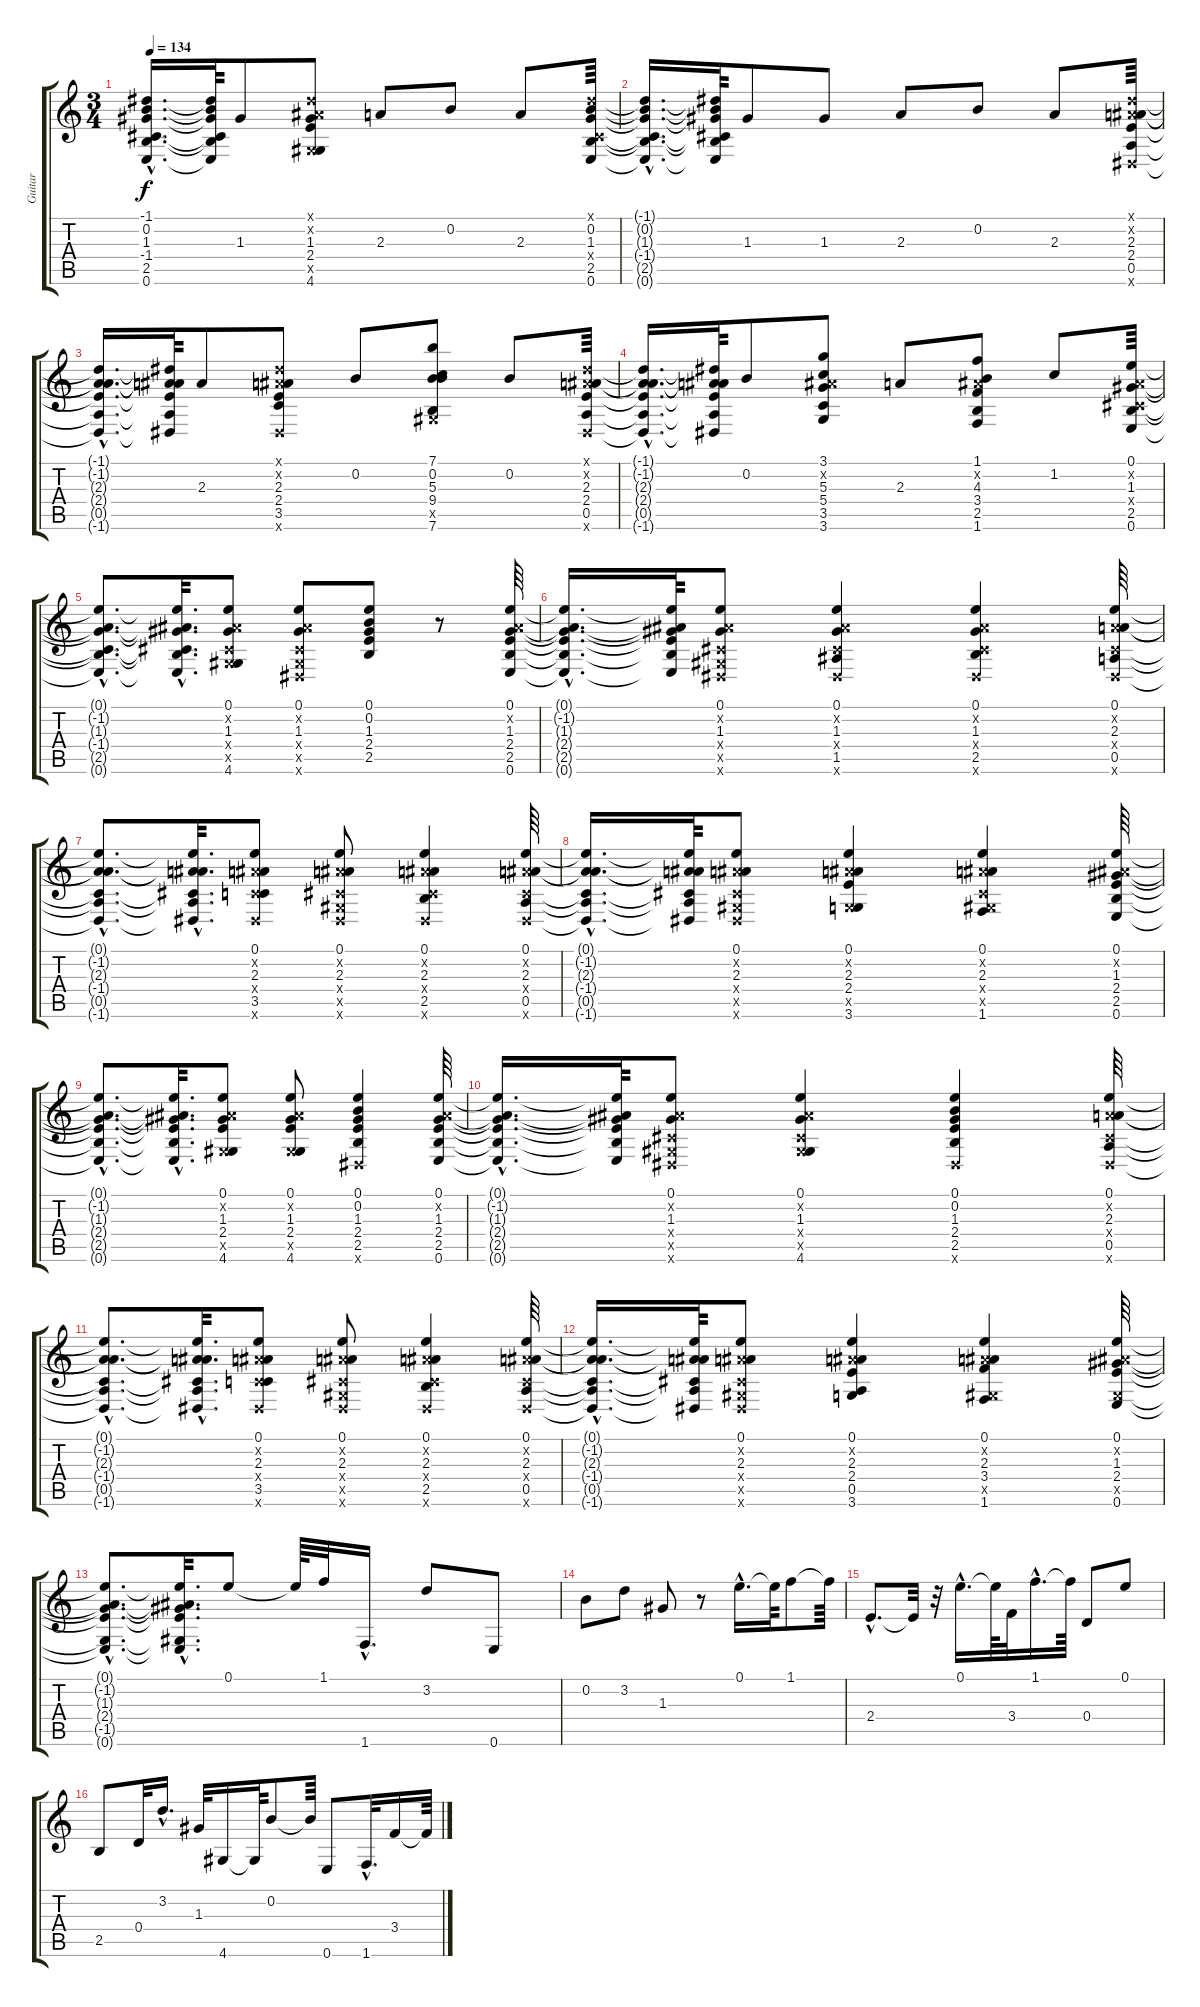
\track ("Guitar" "Guitar") {instrument acousticguitarsteel}
\staff {score tabs}
\tuning (E4 B3 G3 D3 A2 E2) {hide}
\ts (3 4)
\tempo 134
\clef g2
\ks c
(-1.1{hac t} 0.2{hac t} 1.3{hac t} -1.4{hac t} 2.5{hac t} 0.6{hac t}).16{d dy f} (-1.1{t} 0.2{t} 1.3{t} -1.4{t} 2.5{t} 0.6{t}).64 1.3.8 (-1.1{x} -1.2{x} 1.3 2.4 -1.5{x} 4.6).8 2.3.8 0.2.8 2.3.8 (-1.1{x} 0.2 1.3 -1.4{x} 2.5 0.6).64 |
(-1.1{hac t} 0.2{hac t} 1.3{hac t} -1.4{hac t} 2.5{hac t} 0.6{hac t}).16{d} (-1.1{t} 0.2{t} 1.3{t} -1.4{t} 2.5{t} 0.6{t}).64 1.3.8 1.3.8 2.3.8 0.2.8 2.3.8 (-1.1{x} -1.2{x} 2.3 2.4 0.5 -1.6{x}).64 |
(-1.1{hac t} -1.2{hac t} 2.3{hac t} 2.4{hac t} 0.5{hac t} -1.6{hac t}).16{d} (-1.1{t} -1.2{t} 2.3{t} 2.4{t} 0.5{t} -1.6{t}).64 2.3.8 (-1.1{x} -1.2{x} 2.3 2.4 3.5 -1.6{x}).8 0.2.8 (7.1 0.2 5.3 9.4 -1.5{x} 7.6).8 0.2.8 (-1.1{x} -1.2{x} 2.3 2.4 0.5 -1.6{x}).64 |
(-1.1{hac t} -1.2{hac t} 2.3{hac t} 2.4{hac t} 0.5{hac t} -1.6{hac t}).16{d} (-1.1{t} -1.2{t} 2.3{t} 2.4{t} 0.5{t} -1.6{t}).64 0.2.8 (3.1 -1.2{x} 5.3 5.4 3.5 3.6).8 2.3.8 (1.1 -1.2{x} 4.3 3.4 2.5 1.6).8 1.2.8 (0.1 -1.2{x} 1.3 -1.4{x} 2.5 0.6).64 |
(0.1{hac t} -1.2{hac t} 1.3{hac t} -1.4{hac t} 2.5{hac t} 0.6{hac t}).8{d} (0.1{hac t} -1.2{hac t} 1.3{hac t} -1.4{hac t} 2.5{hac t} 0.6{hac t}).32{d} (0.1 -1.2{x} 1.3 -1.4{x} -1.5{x} 4.6).8 (0.1 -1.2{x} 1.3 -1.4{x} -1.5{x} -1.6{x}).8 (0.1 0.2 1.3 2.4 2.5).8 r.8 (0.1 -1.2{x} 1.3 2.4 2.5 0.6).64 |
(0.1{hac t} -1.2{hac t} 1.3{hac t} 2.4{hac t} 2.5{hac t} 0.6{hac t}).16{d} (0.1{t} -1.2{t} 1.3{t} 2.4{t} 2.5{t} 0.6{t}).64 (0.1 -1.2{x} 1.3 -1.4{x} -1.5{x} -1.6{x}).8 (0.1 -1.2{x} 1.3 -1.4{x} 1.5 -1.6{x}).4 (0.1 -1.2{x} 1.3 -1.4{x} 2.5 -1.6{x}).4 (0.1 -1.2{x} 2.3 -1.4{x} 0.5 -1.6{x}).64 |
(0.1{hac t} -1.2{hac t} 2.3{hac t} -1.4{hac t} 0.5{hac t} -1.6{hac t}).8{d} (0.1{hac t} -1.2{hac t} 2.3{hac t} -1.4{hac t} 0.5{hac t} -1.6{hac t}).32{d} (0.1 -1.2{x} 2.3 -1.4{x} 3.5 -1.6{x}).8 (0.1 -1.2{x} 2.3 -1.4{x} -1.5{x} -1.6{x}).8 (0.1 -1.2{x} 2.3 -1.4{x} 2.5 -1.6{x}).4 (0.1 -1.2{x} 2.3 -1.4{x} 0.5 -1.6{x}).64 |
(0.1{hac t} -1.2{hac t} 2.3{hac t} -1.4{hac t} 0.5{hac t} -1.6{hac t}).16{d} (0.1{t} -1.2{t} 2.3{t} -1.4{t} 0.5{t} -1.6{t}).64 (0.1 -1.2{x} 2.3 -1.4{x} -1.5{x} -1.6{x}).8 (0.1 -1.2{x} 2.3 2.4 -1.5{x} 3.6).4 (0.1 -1.2{x} 2.3 -1.4{x} -1.5{x} 1.6).4 (0.1 -1.2{x} 1.3 2.4 2.5 0.6).64 |
(0.1{hac t} -1.2{hac t} 1.3{hac t} 2.4{hac t} 2.5{hac t} 0.6{hac t}).8{d} (0.1{hac t} -1.2{hac t} 1.3{hac t} 2.4{hac t} 2.5{hac t} 0.6{hac t}).32{d} (0.1 -1.2{x} 1.3 2.4 -1.5{x} 4.6).8 (0.1 -1.2{x} 1.3 2.4 -1.5{x} 4.6).8 (0.1 0.2 1.3 2.4 2.5 -1.6{x}).4 (0.1 -1.2{x} 1.3 2.4 2.5 0.6).64 |
(0.1{hac t} -1.2{hac t} 1.3{hac t} 2.4{hac t} 2.5{hac t} 0.6{hac t}).16{d} (0.1{t} -1.2{t} 1.3{t} 2.4{t} 2.5{t} 0.6{t}).64 (0.1 -1.2{x} 1.3 -1.4{x} -1.5{x} -1.6{x}).8 (0.1 -1.2{x} 1.3 -1.4{x} -1.5{x} 4.6).4 (0.1 0.2 1.3 2.4 2.5 -1.6{x}).4 (0.1 -1.2{x} 2.3 -1.4{x} 0.5 -1.6{x}).64 |
(0.1{hac t} -1.2{hac t} 2.3{hac t} -1.4{hac t} 0.5{hac t} -1.6{hac t}).8{d} (0.1{hac t} -1.2{hac t} 2.3{hac t} -1.4{hac t} 0.5{hac t} -1.6{hac t}).32{d} (0.1 -1.2{x} 2.3 -1.4{x} 3.5 -1.6{x}).8 (0.1 -1.2{x} 2.3 -1.4{x} -1.5{x} -1.6{x}).8 (0.1 -1.2{x} 2.3 -1.4{x} 2.5 -1.6{x}).4 (0.1 -1.2{x} 2.3 -1.4{x} 0.5 -1.6{x}).64 |
(0.1{hac t} -1.2{hac t} 2.3{hac t} -1.4{hac t} 0.5{hac t} -1.6{hac t}).16{d} (0.1{t} -1.2{t} 2.3{t} -1.4{t} 0.5{t} -1.6{t}).64 (0.1 -1.2{x} 2.3 -1.4{x} -1.5{x} -1.6{x}).8 (0.1 -1.2{x} 2.3 2.4 0.5 3.6).4 (0.1 -1.2{x} 2.3 3.4 -1.5{x} 1.6).4 (0.1 -1.2{x} 1.3 2.4 -1.5{x} 0.6).64 |
(0.1{hac t} -1.2{hac t} 1.3{hac t} 2.4{hac t} -1.5{hac t} 0.6{hac t}).8{d} (0.1{hac t} -1.2{hac t} 1.3{hac t} 2.4{hac t} -1.5{hac t} 0.6{hac t}).32{d} 0.1.8 0.1{t}.64 1.1.32 1.6{hac}.16{d} 3.2.8 0.6.8 |
0.2.8 3.2.8 1.3.8 r.8 0.1{hac}.16{d} 0.1{t}.64 1.1.8 1.1{t}.64 |
2.4{hac}.8{d} 2.4{t}.32 r.32 0.1{hac}.16{d} 0.1{t}.64 3.4.32 1.1{hac}.16{d} 1.1{t}.64 0.4.8 0.1.8 |
2.5.8 0.4.32 3.2{hac}.16{d} 1.3.32 4.6.16 4.6{t}.64 0.2.8 0.2{t}.64 0.6.8 1.6{hac}.32{d} 3.4.16 3.4{t}.64
